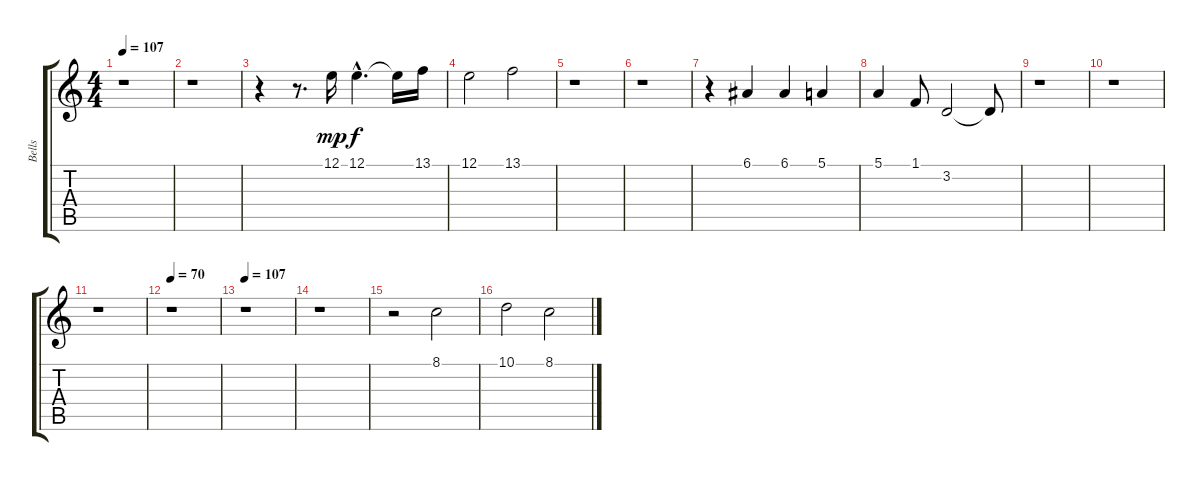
\track ("Bells" "Bells") {instrument musicbox}
\staff {score tabs}
\tuning (E4 B3 G3 D3 A2 E2) {hide}
\ts (4 4)
\tempo 107
\clef g2
\ks c
r.1{dy f} |
r.1 |
r.4 r.8{d} 12.1.16{dy mp} 12.1{hac}.4{d dy f} 12.1{t}.16 13.1.16 |
12.1.2 13.1.2 |
r.1 |
r.1 |
r.4 6.1.4 6.1.4 5.1.4 |
5.1.4 1.1.8 3.2.2 3.2{t}.8 |
r.1 |
r.1 |
r.1 |
\tempo 70
r.1 |
\tempo 107
r.1 |
r.1 |
r.2 8.1.2 |
10.1.2 8.1.2
